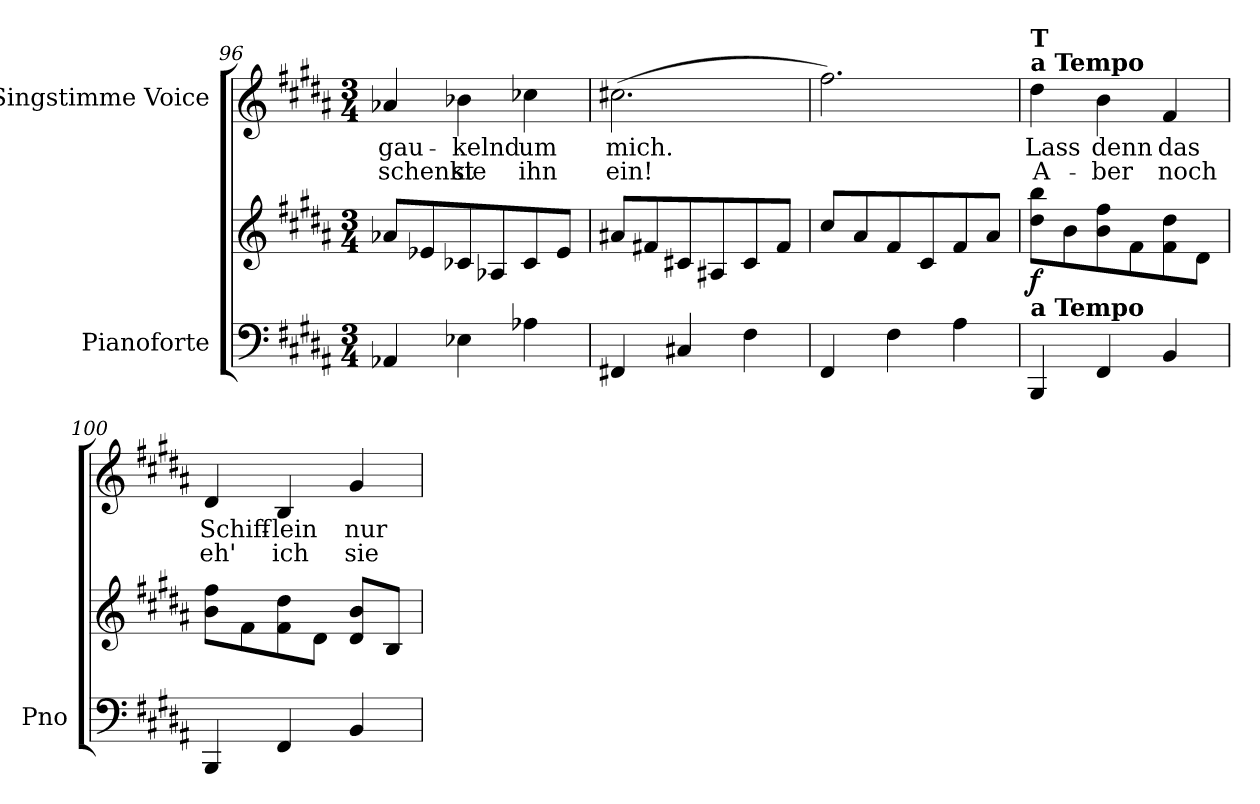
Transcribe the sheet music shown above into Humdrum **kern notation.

**kern	**kern	**dynam	**kern	**text	**text
*part2	*part2	*part2	*part1	*part1	*part1
*staff3	*staff2	*staff2/3	*staff1	*staff1	*staff1
*I"Pianoforte	*	*	*I"Singstimme Voice	*	*
*I'Pno	*	*	*	*	*
*clefF4	*clefG2	*	*clefG2	*	*
*k[f#c#g#d#a#]	*k[f#c#g#d#a#]	*	*k[f#c#g#d#a#]	*	*
*M3/4	*M3/4	*	*M3/4	*	*
=96	=96	=96	=96	=96	=96
!	!	!	!	!LO:LY:b	!LO:LY:b
4AA-X/	8a-X/L	.	4a-X/	gau-	schenkt
.	8e-X/	.	.	.	.
!	!	!	!	!LO:LY:b	!LO:LY:b
4E-X\	8c-X/	.	4b-X\	-kelnd	sie
.	8A-X/	.	.	.	.
!	!	!	!	!LO:LY:b	!LO:LY:b
4A-X\	8c-/	.	4cc-X\	um	ihn
.	8e-/J	.	.	.	.
=97	=97	=97	=97	=97	=97
!	!	!	!	!LO:LY:b	!LO:LY:b
4FF#X/	8a#X/L	.	(>2.cc#X\	mich.	ein!
.	8f#X/	.	.	.	.
4C#X/	8c#X/	.	.	.	.
.	8A#X/	.	.	.	.
4F#\	8c#/	.	.	.	.
.	8f#/J	.	.	.	.
=98	=98	=98	=98	=98	=98
4FF#/	8cc#/L	.	2.ff#\)	.	.
.	8a#/	.	.	.	.
4F#\	8f#/	.	.	.	.
.	8c#/	.	.	.	.
4A#\	8f#/	.	.	.	.
.	8a#/J	.	.	.	.
=99	=99	=99	=99	=99	=99
!	!	!	!LO:TX:a:B:t=a Tempo	!	!
!	!	!	!LO:TX:a:B:t=T	!	!
!LO:TX:a:B:t=a Tempo	!	!	!	!	!
!	!	!LO:DY:b	!	!LO:LY:b	!LO:LY:b
4BBB/	8dd#\ 8bb\L	f	4dd#\	Lass	A-
.	8b\	.	.	.	.
!	!	!	!	!LO:LY:b	!LO:LY:b
4FF#/	8b\ 8ff#\	.	4b\	denn	-ber
.	8f#\	.	.	.	.
!	!	!	!	!LO:LY:b	!LO:LY:b
4BB/	8f#\ 8dd#\	.	4f#/	das	noch
.	8d#\J	.	.	.	.
=100	=100	=100	=100	=100	=100
!	!	!	!	!LO:LY:b	!LO:LY:b
4BBB/	8b\ 8ff#\L	.	4d#/	Schiff-	eh'
.	8f#\	.	.	.	.
!	!	!	!	!LO:LY:b	!LO:LY:b
4FF#/	8f#\ 8dd#\	.	4B/	-lein	ich
.	8d#\J	.	.	.	.
!	!	!	!	!LO:LY:b	!LO:LY:b
4BB/	8d#/ 8b/L	.	4g#/	nur	sie
.	8B/J	.	.	.	.
=	=	=	=	=	=
*-	*-	*-	*-	*-	*-
